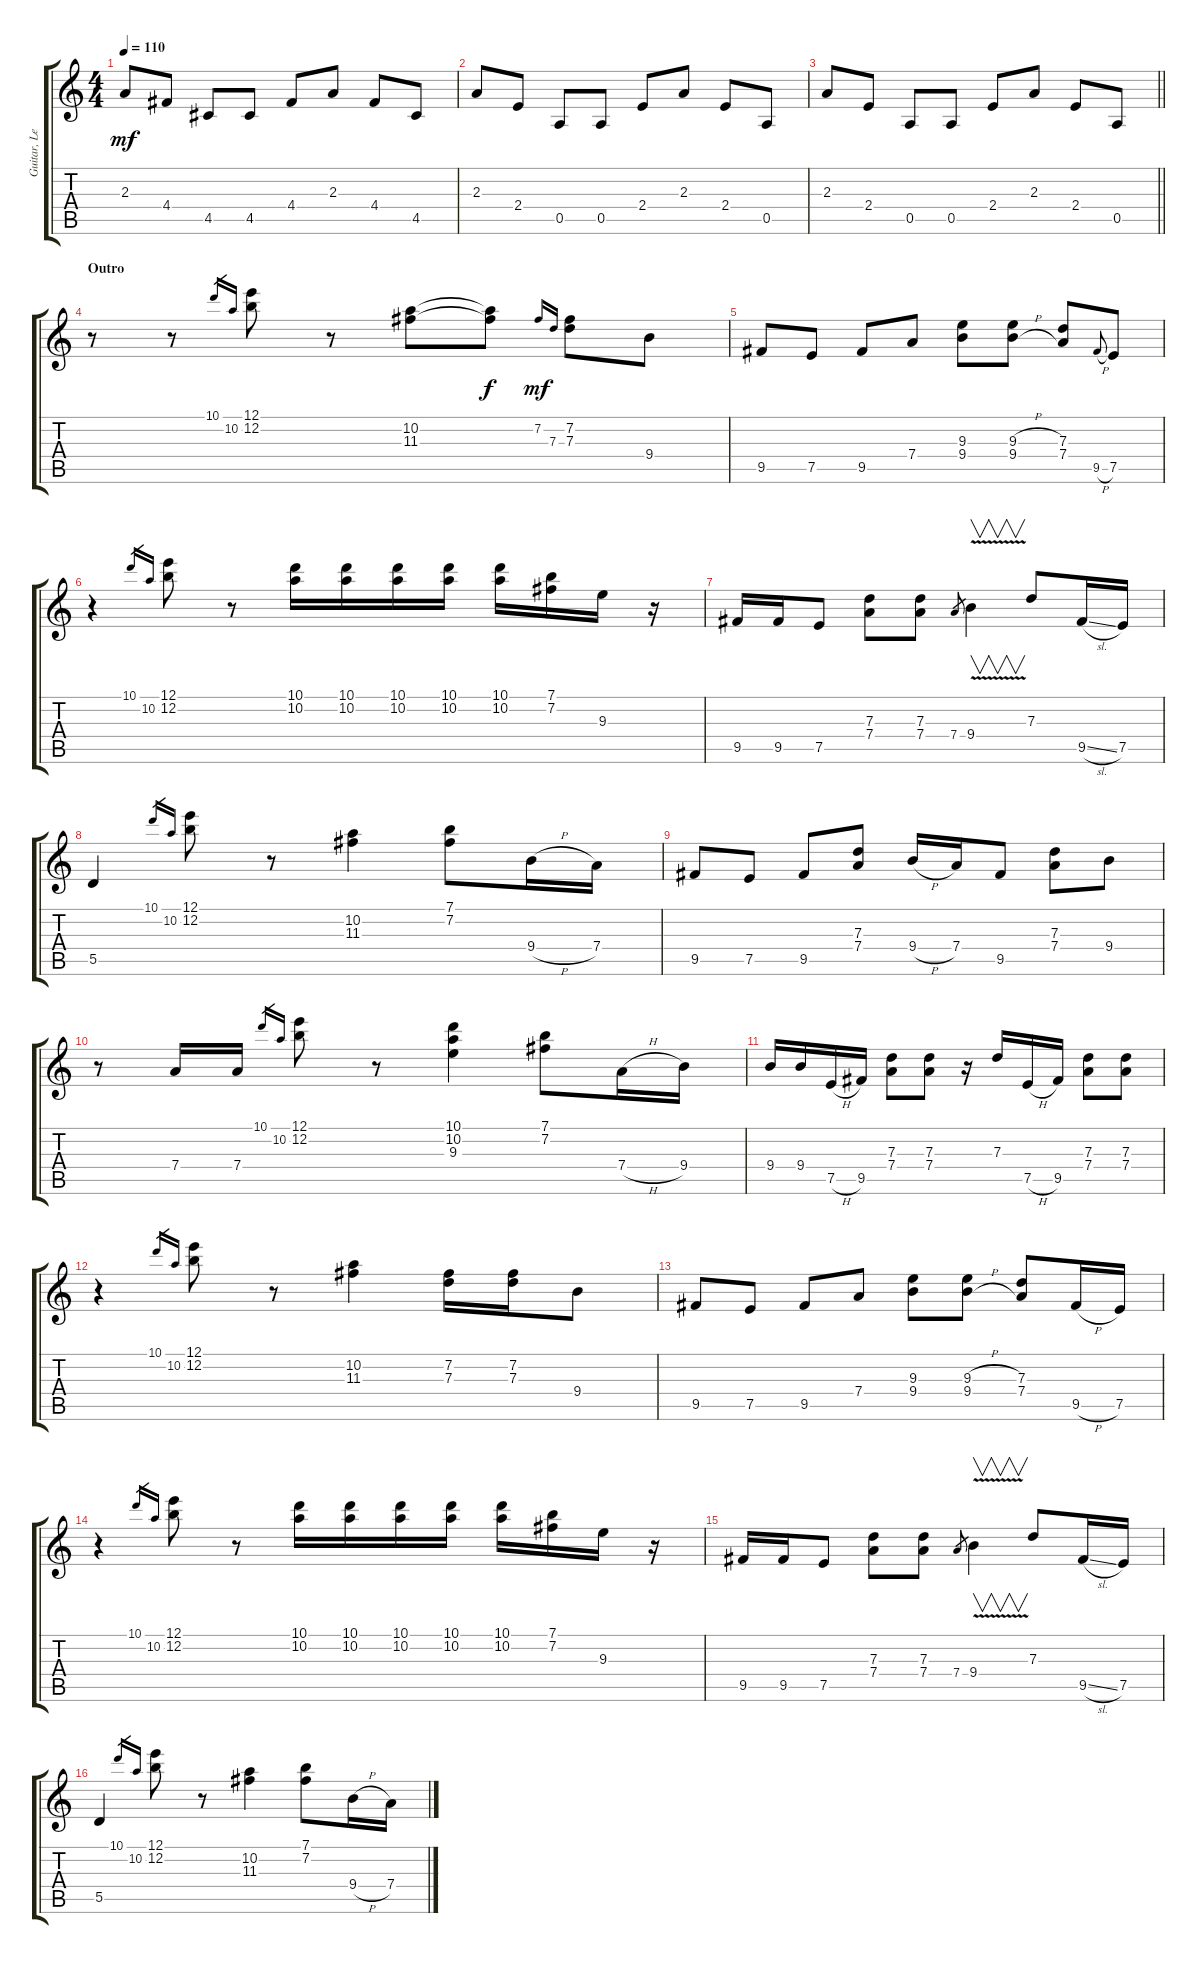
\track ("Guitar, Lead Alt" "Guitar, Le") {solo instrument distortionguitar}
\staff {score tabs}
\tuning (E4 B3 G3 D3 A2 E2) {hide}
\ts (4 4)
\tempo 110
\clef g2
\ks c
2.3.8{dy mf} 4.4.8 4.5.8 4.5.8 4.4.8 2.3.8 4.4.8 4.5.8 |
2.3.8 2.4.8 0.5.8 0.5.8 2.4.8 2.3.8 2.4.8 0.5.8 |
\barLineRight lightlight
2.3.8 2.4.8 0.5.8 0.5.8 2.4.8 2.3.8 2.4.8 0.5.8 |
\section ("" "Outro")
r.8 r.8 10.1.16{gr} 10.2.16{gr} (12.1 12.2).8 r.8 (10.2 11.3).8 (10.2{t} 11.3{t}).8{dy f} 7.2.16{gr onbeat dy mf} 7.3.16{gr onbeat} (7.2 7.3).8 9.4.8 |
9.5.8 7.5.8 9.5.8 7.4.8 (9.3 9.4).8 (9.3{h} 9.4{h}).8 (7.3 7.4).8 9.5{h}.8{gr onbeat} 7.5.8 |
r.4 10.1.16{gr} 10.2.16{gr} (12.1 12.2).8 r.8 (10.1 10.2).16 (10.1 10.2).16 (10.1 10.2).16 (10.1 10.2).16 (10.1 10.2).16 (7.1 7.2).16 9.3.16 r.16 |
9.5.16 9.5.16 7.5.8 (7.3 7.4).8 (7.3 7.4).8 7.4.8{gr} 9.4{v}.4{v} 7.3.8 9.5{sl}.16 7.5.16 |
5.5.4 10.1.16{gr} 10.2.16{gr} (12.1 12.2).8 r.8 (10.2 11.3).4 (7.1 7.2).8 9.4{h}.16 7.4.16 |
9.5.8 7.5.8 9.5.8 (7.3 7.4).8 9.4{h}.16 7.4.16 9.5.8 (7.3 7.4).8 9.4.8 |
r.8 7.4.16 7.4.16 10.1.16{gr} 10.2.16{gr} (12.1 12.2).8 r.8 (10.1 10.2 9.3).4 (7.1 7.2).8 7.4{h}.16 9.4.16 |
9.4.16 9.4.16 7.5{h}.16 9.5.16 (7.3 7.4).8 (7.3 7.4).8 r.16 7.3.16 7.5{h}.16 9.5.16 (7.3 7.4).8 (7.3 7.4).8 |
r.4 10.1.16{gr} 10.2.16{gr} (12.1 12.2).8 r.8 (10.2 11.3).4 (7.2 7.3).16 (7.2 7.3).16 9.4.8 |
9.5.8{volume 12} 7.5.8 9.5.8 7.4.8 (9.3 9.4).8 (9.3{h} 9.4{h}).8 (7.3 7.4).8 9.5{h}.16 7.5.16 |
r.4{volume 10} 10.1.16{gr} 10.2.16{gr} (12.1 12.2).8 r.8 (10.1 10.2).16 (10.1 10.2).16 (10.1 10.2).16 (10.1 10.2).16 (10.1 10.2).16 (7.1 7.2).16 9.3.16 r.16 |
9.5.16{volume 8} 9.5.16 7.5.8 (7.3 7.4).8 (7.3 7.4).8 7.4.8{gr} 9.4{v}.4{v} 7.3.8 9.5{sl}.16 7.5.16 |
5.5.4{volume 6} 10.1.16{gr} 10.2.16{gr} (12.1 12.2).8 r.8 (10.2 11.3).4 (7.1 7.2).8 9.4{h}.16 7.4.16
